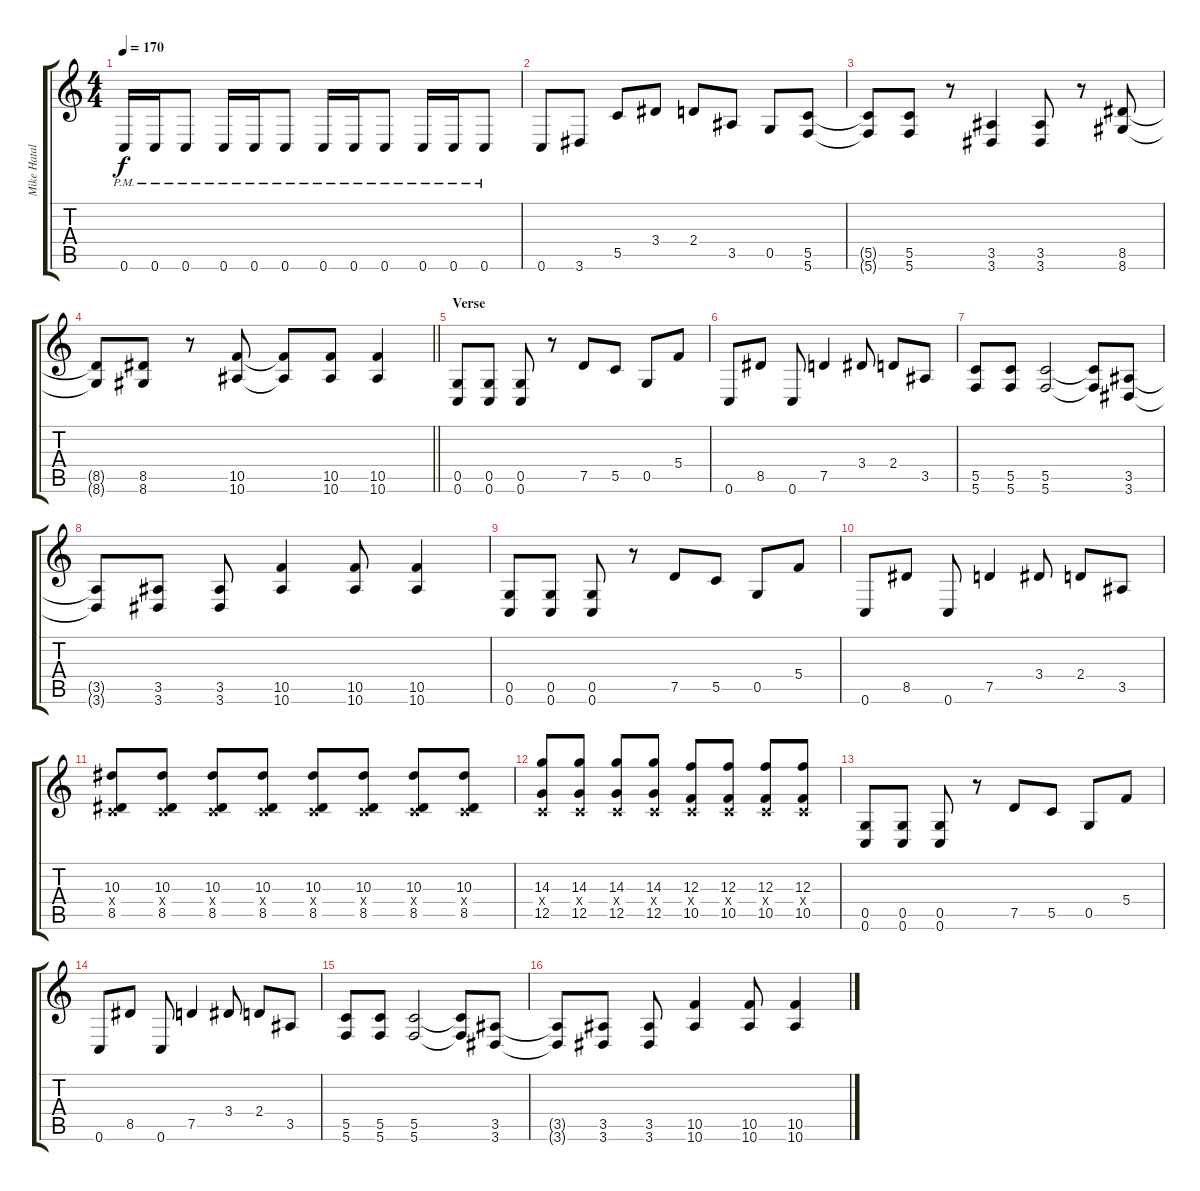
\track ("Mike Hatalak - Gtr.1" "Mike Hatal") {instrument distortionguitar}
\staff {score tabs}
\tuning (D4 A3 F3 C3 G2 C2) {hide}
\ts (4 4)
\tempo 170
\clef g2
\ks c
0.6{pm}.16{dy f} 0.6{pm}.16 0.6{pm}.8 0.6{pm}.16 0.6{pm}.16 0.6{pm}.8 0.6{pm}.16 0.6{pm}.16 0.6{pm}.8 0.6{pm}.16 0.6{pm}.16 0.6{pm}.8 |
0.6.8 3.6.8 5.5.8 3.4.8 2.4.8 3.5.8 0.5.8 (5.5 5.6).8 |
(5.5{t} 5.6{t}).8 (5.5 5.6).8 r.8 (3.5 3.6).4 (3.5 3.6).8 r.8 (8.5 8.6).8 |
\barLineRight lightlight
(8.5{t} 8.6{t}).8 (8.5 8.6).8 r.8 (10.5 10.6).8 (10.5{t} 10.6{t}).8 (10.5 10.6).8 (10.5 10.6).4 |
\section ("" "Verse")
(0.5 0.6).8 (0.5 0.6).8 (0.5 0.6).8 r.8 7.5.8 5.5.8 0.5.8 5.4.8 |
0.6.8 8.5.8 0.6.8 7.5.4 3.4.8 2.4.8 3.5.8 |
(5.5 5.6).8 (5.5 5.6).8 (5.5 5.6).2 (5.5{t} 5.6{t}).8 (3.5 3.6).8 |
(3.5{t} 3.6{t}).8 (3.5 3.6).8 (3.5 3.6).8 (10.5 10.6).4 (10.5 10.6).8 (10.5 10.6).4 |
(0.5 0.6).8 (0.5 0.6).8 (0.5 0.6).8 r.8 7.5.8 5.5.8 0.5.8 5.4.8 |
0.6.8 8.5.8 0.6.8 7.5.4 3.4.8 2.4.8 3.5.8 |
(10.3 0.4{x} 8.5).8 (10.3 0.4{x} 8.5).8 (10.3 0.4{x} 8.5).8 (10.3 0.4{x} 8.5).8 (10.3 0.4{x} 8.5).8 (10.3 0.4{x} 8.5).8 (10.3 0.4{x} 8.5).8 (10.3 0.4{x} 8.5).8 |
(14.3 0.4{x} 12.5).8 (14.3 0.4{x} 12.5).8 (14.3 0.4{x} 12.5).8 (14.3 0.4{x} 12.5).8 (12.3 0.4{x} 10.5).8 (12.3 0.4{x} 10.5).8 (12.3 0.4{x} 10.5).8 (12.3 0.4{x} 10.5).8 |
(0.5 0.6).8 (0.5 0.6).8 (0.5 0.6).8 r.8 7.5.8 5.5.8 0.5.8 5.4.8 |
0.6.8 8.5.8 0.6.8 7.5.4 3.4.8 2.4.8 3.5.8 |
(5.5 5.6).8 (5.5 5.6).8 (5.5 5.6).2 (5.5{t} 5.6{t}).8 (3.5 3.6).8 |
(3.5{t} 3.6{t}).8 (3.5 3.6).8 (3.5 3.6).8 (10.5 10.6).4 (10.5 10.6).8 (10.5 10.6).4
